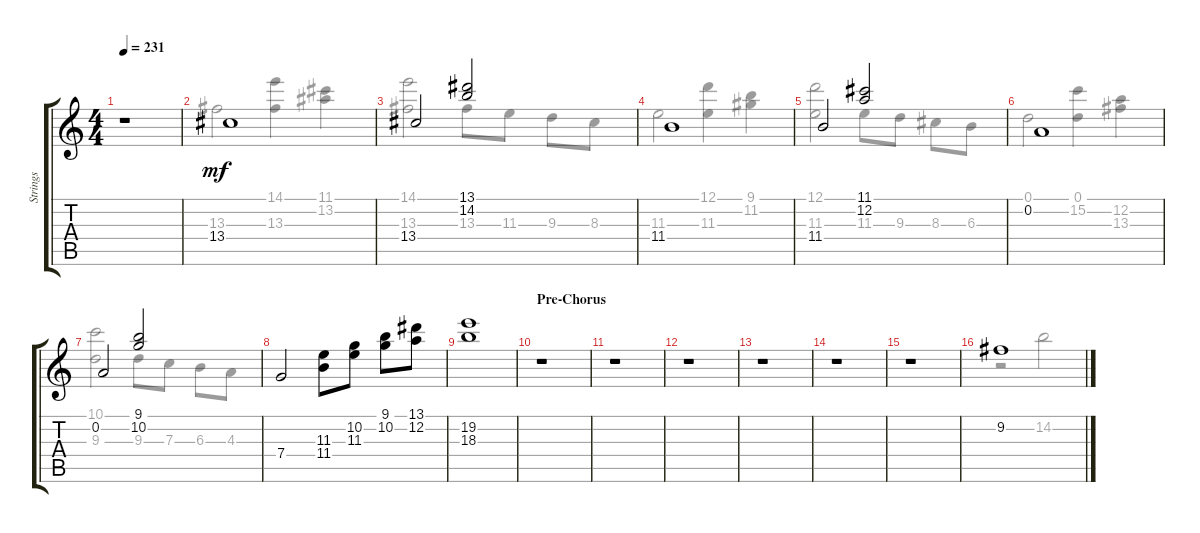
\track ("Strings" "Strings") {instrument electricguitarclean}
\staff {score tabs}
\tuning (D4 A3 F3 C3 G2 C2) {hide}
\voice
\ts (4 4)
\tempo 231
\clef g2
\ks aminor
r.1{dy mf} |
13.4.1 |
13.4.2 (13.1 14.2).2 |
11.4.1 |
11.4.2 (11.1 12.2).2 |
0.2.1 |
0.2.2 (9.1 10.2).2 |
7.4.2 (11.3 11.4).8 (10.2 11.3).8 (9.1 10.2).8 (13.1 12.2).8 |
(19.2 18.3).1 |
\section ("" "Pre-Chorus")
r.1 |
r.1 |
r.1 |
r.1 |
r.1 |
r.1 |
9.2.1
\voice
\clef g2
\ottava regular
\simile none
\ks aminor
|
13.3.2 (14.1 13.3).4 (11.1 13.2).4 |
(14.1 13.3).2 13.3.8 11.3.8 9.3.8 8.3.8 |
11.3.2 (12.1 11.3).4 (9.1 11.2).4 |
(12.1 11.3).2 11.3.8 9.3.8 8.3.8 6.3.8 |
0.1.2 (0.1 15.2).4 (12.2 13.3).4 |
(10.1 9.3).2 9.3.8 7.3.8 6.3.8 4.3.8 |
|
|
|
|
|
|
|
|
r.2 14.2.2
